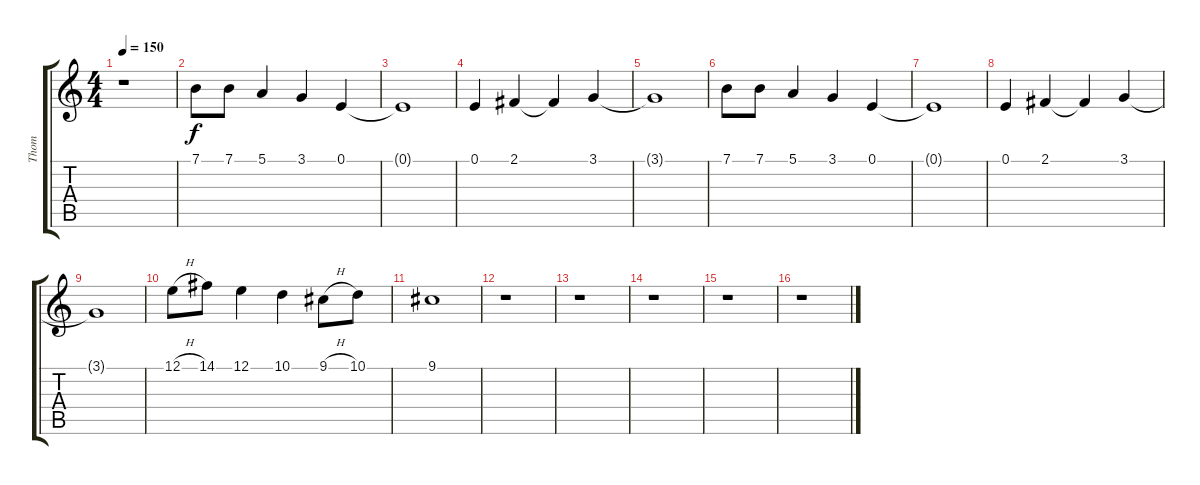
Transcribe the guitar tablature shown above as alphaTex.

\track ("Thom" "Thom") {instrument synthvoice}
\staff {score tabs}
\tuning (E4 B3 G3 D3 A2 E2) {hide}
\ts (4 4)
\tempo 150
\clef g2
\ks c
r.1{dy f} |
7.1.8 7.1.8 5.1.4 3.1.4 0.1.4 |
0.1{t}.1 |
0.1.4 2.1.4 2.1{t}.4 3.1.4 |
3.1{t}.1 |
7.1.8 7.1.8 5.1.4 3.1.4 0.1.4 |
0.1{t}.1 |
0.1.4 2.1.4 2.1{t}.4 3.1.4 |
3.1{t}.1 |
12.1{h}.8 14.1.8 12.1.4 10.1.4 9.1{h}.8 10.1.8 |
9.1.1 |
r.1 |
r.1 |
r.1 |
r.1 |
r.1
